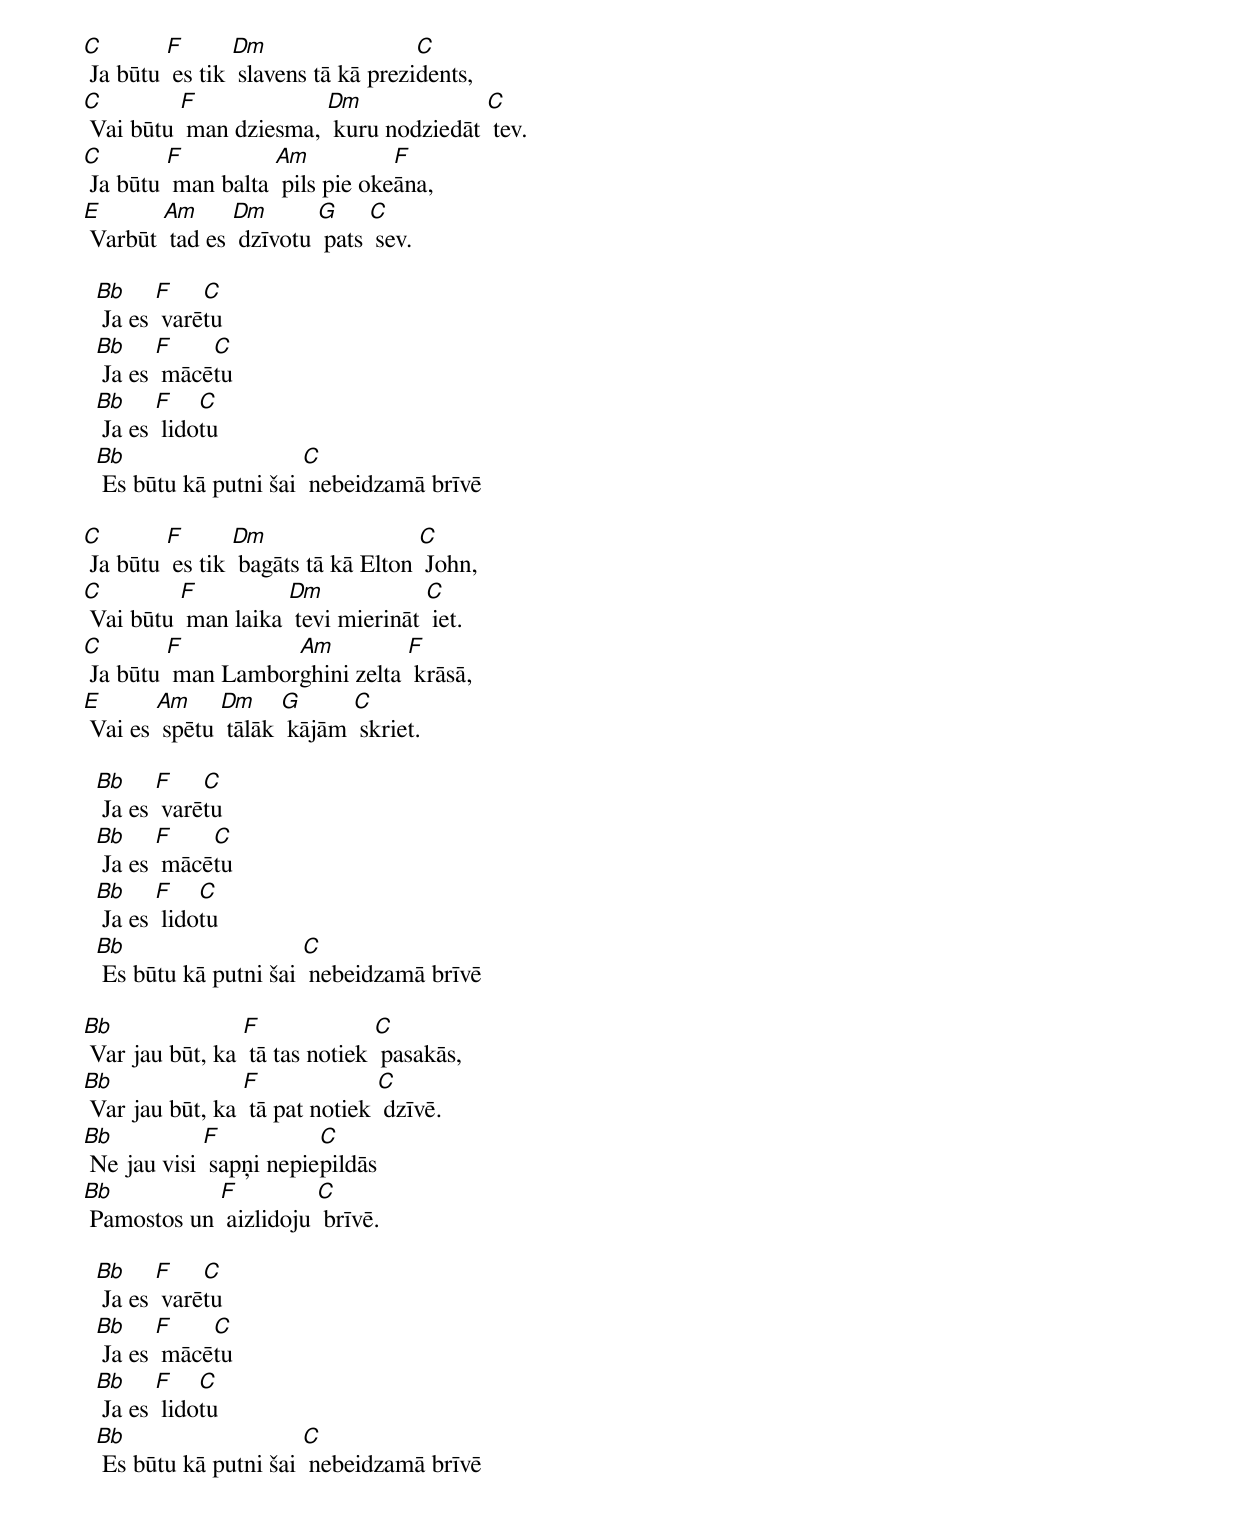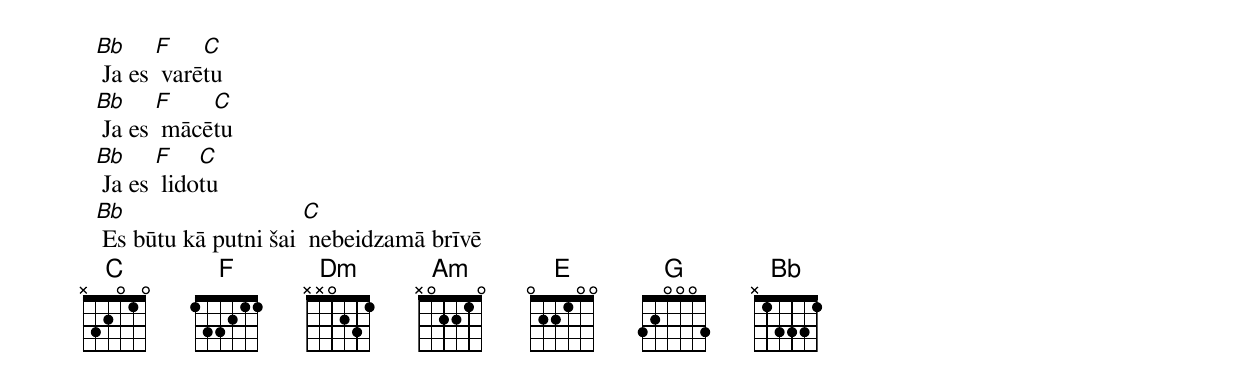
[C] Ja būtu [F] es tik [Dm] slavens tā kā prezi[C]dents,
[C] Vai būtu [F] man dziesma, [Dm] kuru nodziedāt [C] tev.
[C] Ja būtu [F] man balta [Am] pils pie oke[F]āna,
[E] Varbūt [Am] tad es [Dm] dzīvotu [G] pats [C] sev.

  [Bb] Ja es [F] varē[C]tu
  [Bb] Ja es [F] mācē[C]tu
  [Bb] Ja es [F] lido[C]tu
  [Bb] Es būtu kā putni šai [C] nebeidzamā brīvē

[C] Ja būtu [F] es tik [Dm] bagāts tā kā Elton [C] John,
[C] Vai būtu [F] man laika [Dm] tevi mierināt [C] iet.
[C] Ja būtu [F] man Lambor[Am]ghini zelta [F] krāsā,
[E] Vai es [Am] spētu [Dm] tālāk [G] kājām [C] skriet.

  [Bb] Ja es [F] varē[C]tu
  [Bb] Ja es [F] mācē[C]tu
  [Bb] Ja es [F] lido[C]tu
  [Bb] Es būtu kā putni šai [C] nebeidzamā brīvē

[Bb] Var jau būt, ka [F] tā tas notiek [C] pasakās,
[Bb] Var jau būt, ka [F] tā pat notiek [C] dzīvē.
[Bb] Ne jau visi [F] sapņi nepie[C]pildās
[Bb] Pamostos un [F] aizlidoju [C] brīvē.

  [Bb] Ja es [F] varē[C]tu
  [Bb] Ja es [F] mācē[C]tu
  [Bb] Ja es [F] lido[C]tu
  [Bb] Es būtu kā putni šai [C] nebeidzamā brīvē

  [Bb] Ja es [F] varē[C]tu
  [Bb] Ja es [F] mācē[C]tu
  [Bb] Ja es [F] lido[C]tu
  [Bb] Es būtu kā putni šai [C] nebeidzamā brīvē
